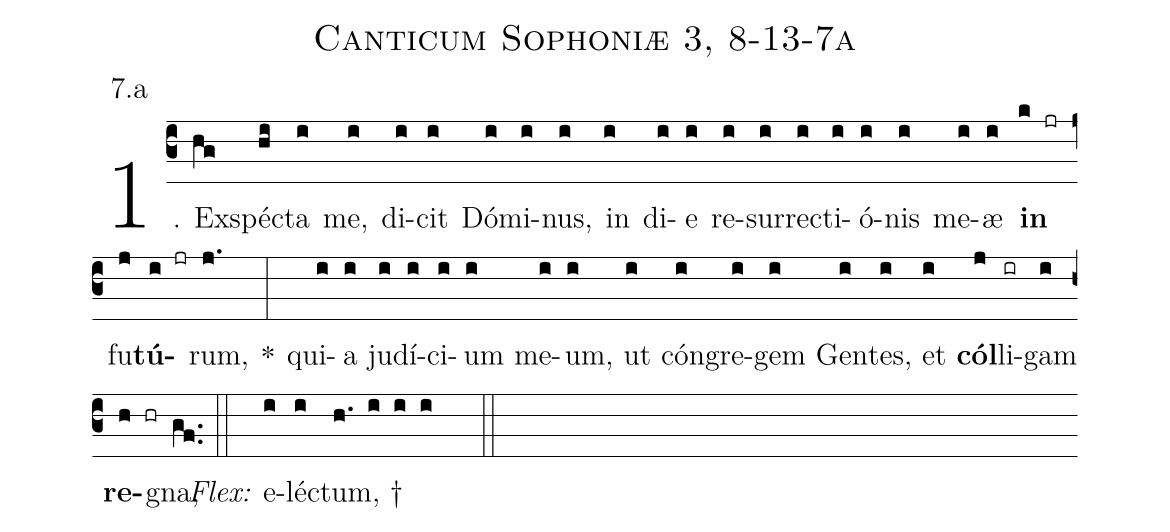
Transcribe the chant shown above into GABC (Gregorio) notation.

name: Canticum Sophoniæ 3, 8-13-7a;
annotation: 7.a;
%%
(c3)1. Ex(hg)spéc(hi)ta(i) me,(i) di(i)cit(i) Dó(i)mi(i)nus,(i) in(i) di(i)e(i) re(i)sur(i)rec(i)ti(i)ó(i)nis(i) me(i)æ(i) <b>in</b>(k jr) fu(j)<b>tú</b>(i jr)rum,(j.) *(:) qui(i)a(i) ju(i)dí(i)ci(i)um(i) me(i)um,(i) ut(i) cón(i)gre(i)gem(i) Gen(i)tes,(i) et(i) <b>cól</b>(j)li(ir)gam(i) <b>re</b>(h hr)gna,(gf..) (::)
<i>Flex:</i>()  e(i)léc(i)tum, †(h. i i i  ::)
